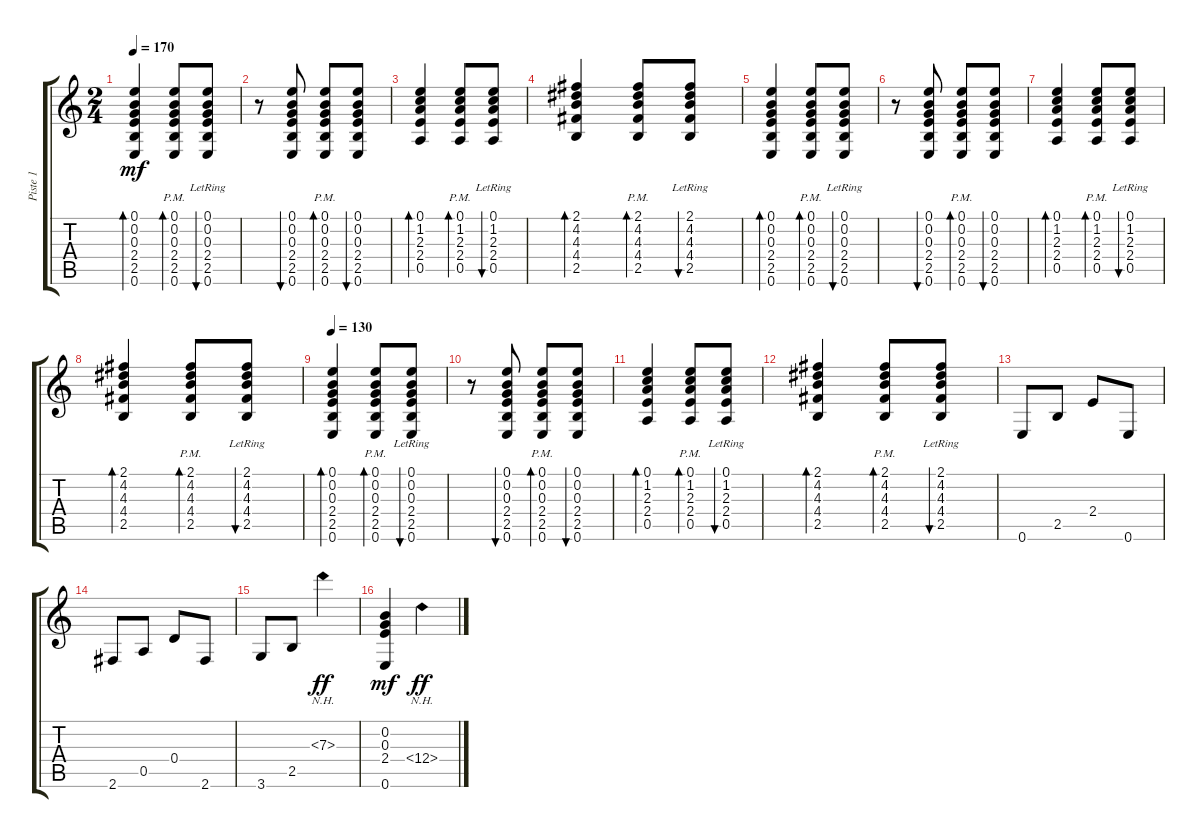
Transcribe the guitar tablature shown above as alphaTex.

\track ("Piste 1" "Piste 1") {instrument acousticguitarnylon}
\staff {score tabs}
\tuning (E4 B3 G3 D3 A2 E2) {hide}
\ts (2 4)
\tempo 170
\clef g2
\ks c
(0.1 0.2 0.3 2.4 2.5 0.6).4{bd 30 dy mf} (0.1{pm} 0.2{pm} 0.3{pm} 2.4{pm} 2.5{pm} 0.6{pm}).8{bd 30} (0.1{lr} 0.2{lr} 0.3{lr} 2.4{lr} 2.5{lr} 0.6{lr}).8{bu 30} |
r.8 (0.1 0.2 0.3 2.4 2.5 0.6).8{bu 30} (0.1{pm} 0.2{pm} 0.3{pm} 2.4{pm} 2.5{pm} 0.6{pm}).8{bd 30} (0.1 0.2 0.3 2.4 2.5 0.6).8{bu 30} |
(0.1 1.2 2.3 2.4 0.5).4{bd 30} (0.1{pm} 1.2{pm} 2.3{pm} 2.4{pm} 0.5{pm}).8{bd 30} (0.1{lr} 1.2{lr} 2.3{lr} 2.4{lr} 0.5{lr}).8{bu 30} |
(2.1 4.2 4.3 4.4 2.5).4{bd 30} (2.1{pm} 4.2{pm} 4.3{pm} 4.4{pm} 2.5{pm}).8{bd 30} (2.1{lr} 4.2{lr} 4.3{lr} 4.4{lr} 2.5{lr}).8{bu 30} |
(0.1 0.2 0.3 2.4 2.5 0.6).4{bd 30} (0.1{pm} 0.2{pm} 0.3{pm} 2.4{pm} 2.5{pm} 0.6{pm}).8{bd 30} (0.1{lr} 0.2{lr} 0.3{lr} 2.4{lr} 2.5{lr} 0.6{lr}).8{bu 30} |
r.8 (0.1 0.2 0.3 2.4 2.5 0.6).8{bu 30} (0.1{pm} 0.2{pm} 0.3{pm} 2.4{pm} 2.5{pm} 0.6{pm}).8{bd 30} (0.1 0.2 0.3 2.4 2.5 0.6).8{bu 30} |
(0.1 1.2 2.3 2.4 0.5).4{bd 30} (0.1{pm} 1.2{pm} 2.3{pm} 2.4{pm} 0.5{pm}).8{bd 30} (0.1{lr} 1.2{lr} 2.3{lr} 2.4{lr} 0.5{lr}).8{bu 30} |
(2.1 4.2 4.3 4.4 2.5).4{bd 30} (2.1{pm} 4.2{pm} 4.3{pm} 4.4{pm} 2.5{pm}).8{bd 30} (2.1{lr} 4.2{lr} 4.3{lr} 4.4{lr} 2.5{lr}).8{bu 30} |
\tempo 130
(0.1 0.2 0.3 2.4 2.5 0.6).4{bd 30} (0.1{pm} 0.2{pm} 0.3{pm} 2.4{pm} 2.5{pm} 0.6{pm}).8{bd 30} (0.1{lr} 0.2{lr} 0.3{lr} 2.4{lr} 2.5{lr} 0.6{lr}).8{bu 30} |
r.8 (0.1 0.2 0.3 2.4 2.5 0.6).8{bu 30} (0.1{pm} 0.2{pm} 0.3{pm} 2.4{pm} 2.5{pm} 0.6{pm}).8{bd 30} (0.1 0.2 0.3 2.4 2.5 0.6).8{bu 30} |
(0.1 1.2 2.3 2.4 0.5).4{bd 30} (0.1{pm} 1.2{pm} 2.3{pm} 2.4{pm} 0.5{pm}).8{bd 30} (0.1{lr} 1.2{lr} 2.3{lr} 2.4{lr} 0.5{lr}).8{bu 30} |
(2.1 4.2 4.3 4.4 2.5).4{bd 30} (2.1{pm} 4.2{pm} 4.3{pm} 4.4{pm} 2.5{pm}).8{bd 30} (2.1{lr} 4.2{lr} 4.3{lr} 4.4{lr} 2.5{lr}).8{bu 30} |
0.6.8 2.5.8 2.4.8 0.6.8 |
2.6.8 0.5.8 0.4.8 2.6.8 |
3.6.8 2.5.8 7.3{nh}.4{dy ff} |
(0.2 0.3 2.4 0.6).4{dy mf} 12.4{nh}.4{dy ff}
